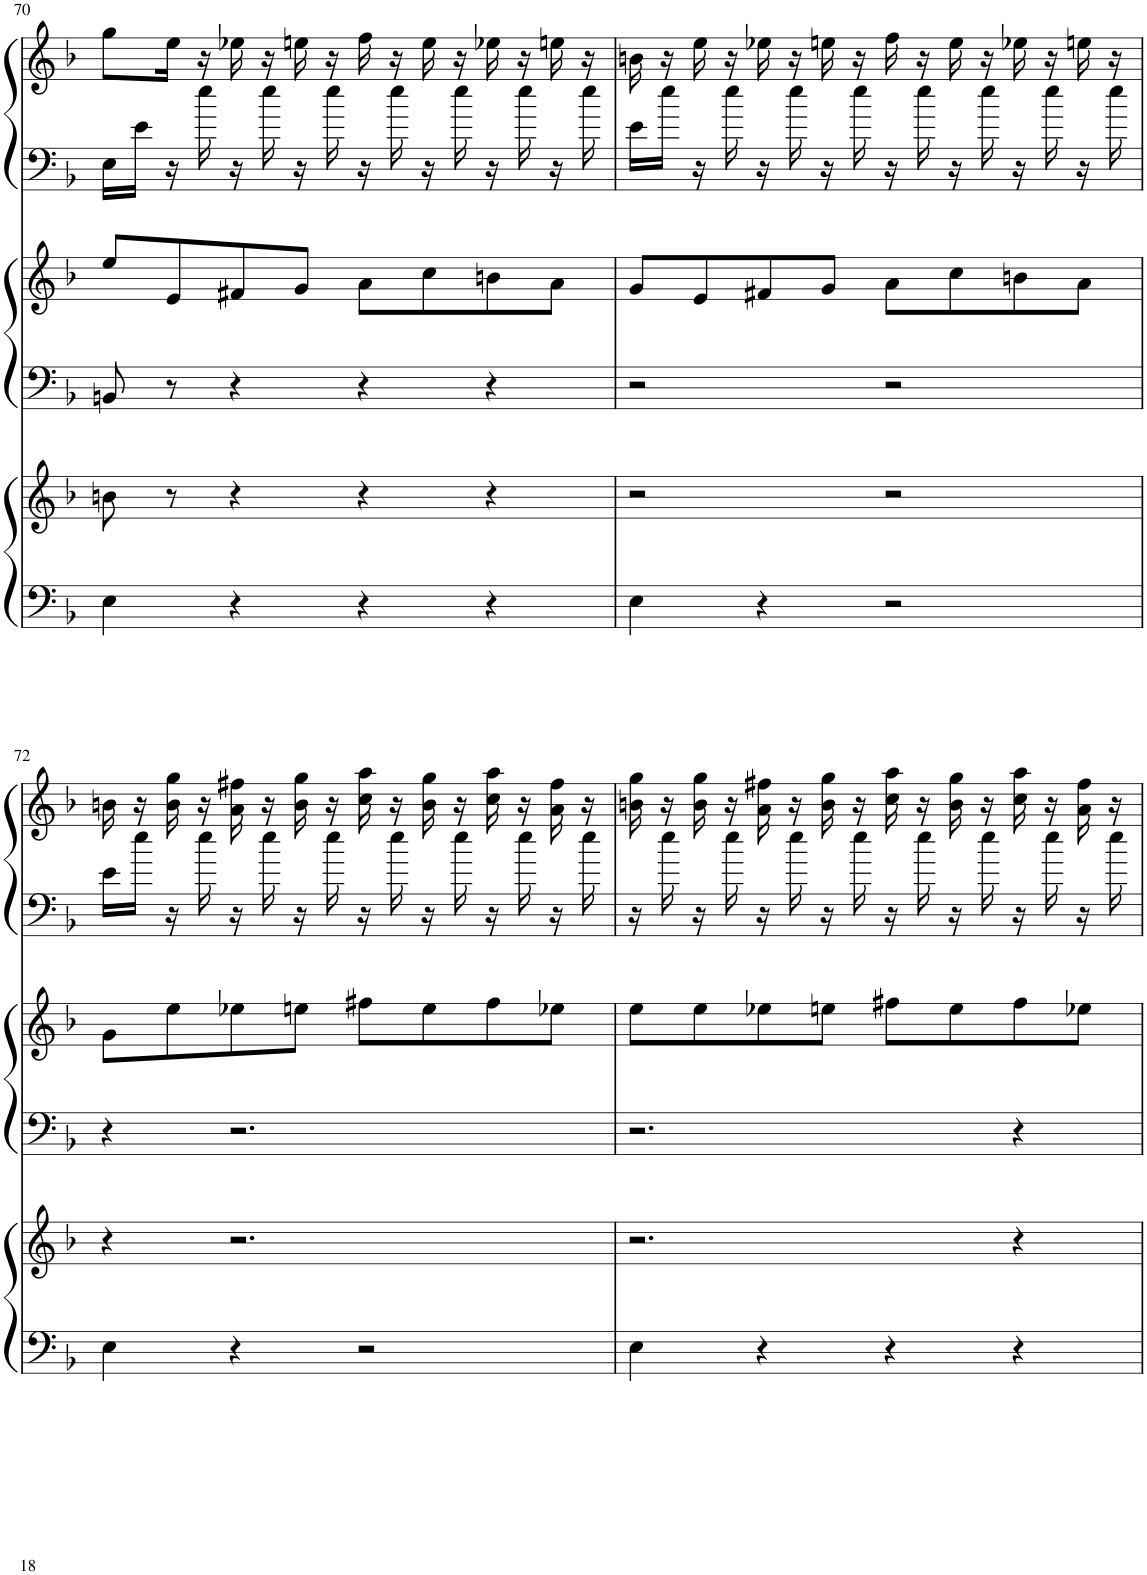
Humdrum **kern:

**kern	**kern	**kern	**kern	**kern	**kern
*part3	*part3	*part2	*part2	*part1	*part1
*staff6	*staff5	*staff4	*staff3	*staff2	*staff1
*I"Harp	*	*I"Harp	*	*I"Harp	*
*I'Hp	*	*I'Hp	*	*I'Hp	*
!!LO:PB:g=z
*clefF4	*clefG2	*clefF4	*clefG2	*clefF4	*clefG2
*k[b-]	*k[b-]	*k[b-]	*k[b-]	*k[b-]	*k[b-]
*M4/4	*M4/4	*M4/4	*M4/4	*M4/4	*M4/4
=70	=70	=70	=70	=70	=70
4E\	8bn\	8BBn/	8ee/L	16E\LL	8gg\L
.	.	.	.	16e\JJ	.
.	8r	8r	8e/	16r	16ee\Jk
.	.	.	.	16ee\	16r
4r	4r	4r	8f#X/	16r	16ee-X\
.	.	.	.	16ee\	16r
.	.	.	8g/J	16r	16een\
.	.	.	.	16ee\	16r
4r	4r	4r	8a\L	16r	16ff\
.	.	.	.	16ee\	16r
.	.	.	8cc\	16r	16ee\
.	.	.	.	16ee\	16r
4r	4r	4r	8bn\	16r	16ee-X\
.	.	.	.	16ee\	16r
.	.	.	8a\J	16r	16een\
.	.	.	.	16ee\	16r
=71	=71	=71	=71	=71	=71
4E\	2r	2r	8g/L	16e\LL	16bn\
.	.	.	.	16ee\JJ	16r
.	.	.	8e/	16r	16ee\
.	.	.	.	16ee\	16r
4r	.	.	8f#X/	16r	16ee-X\
.	.	.	.	16ee\	16r
.	.	.	8g/J	16r	16een\
.	.	.	.	16ee\	16r
2r	2r	2r	8a\L	16r	16ff\
.	.	.	.	16ee\	16r
.	.	.	8cc\	16r	16ee\
.	.	.	.	16ee\	16r
.	.	.	8bn\	16r	16ee-X\
.	.	.	.	16ee\	16r
.	.	.	8a\J	16r	16een\
.	.	.	.	16ee\	16r
!!LO:LB:g=z
=72	=72	=72	=72	=72	=72
4E\	4r	4r	8g\L	16e\LL	16bn\
.	.	.	.	16ee\JJ	16r
.	.	.	8ee\	16r	16b\ 16gg\
.	.	.	.	16ee\	16r
4r	2.r	2.r	8ee-X\	16r	16a\ 16ff#X\
.	.	.	.	16ee\	16r
.	.	.	8een\J	16r	16b\ 16gg\
.	.	.	.	16ee\	16r
2r	.	.	8ff#X\L	16r	16cc\ 16aa\
.	.	.	.	16ee\	16r
.	.	.	8ee\	16r	16b\ 16gg\
.	.	.	.	16ee\	16r
.	.	.	8ff#\	16r	16cc\ 16aa\
.	.	.	.	16ee\	16r
.	.	.	8ee-X\J	16r	16a\ 16ff#\
.	.	.	.	16ee\	16r
=73	=73	=73	=73	=73	=73
4E\	2.r	2.r	8ee\L	16r	16bn\ 16gg\
.	.	.	.	16ee\	16r
.	.	.	8ee\	16r	16b\ 16gg\
.	.	.	.	16ee\	16r
4r	.	.	8ee-X\	16r	16a\ 16ff#X\
.	.	.	.	16ee\	16r
.	.	.	8een\J	16r	16b\ 16gg\
.	.	.	.	16ee\	16r
4r	.	.	8ff#X\L	16r	16cc\ 16aa\
.	.	.	.	16ee\	16r
.	.	.	8ee\	16r	16b\ 16gg\
.	.	.	.	16ee\	16r
4r	4r	4r	8ff#\	16r	16cc\ 16aa\
.	.	.	.	16ee\	16r
.	.	.	8ee-X\J	16r	16a\ 16ff#\
.	.	.	.	16ee\	16r
=	=	=	=	=	=
*-	*-	*-	*-	*-	*-
